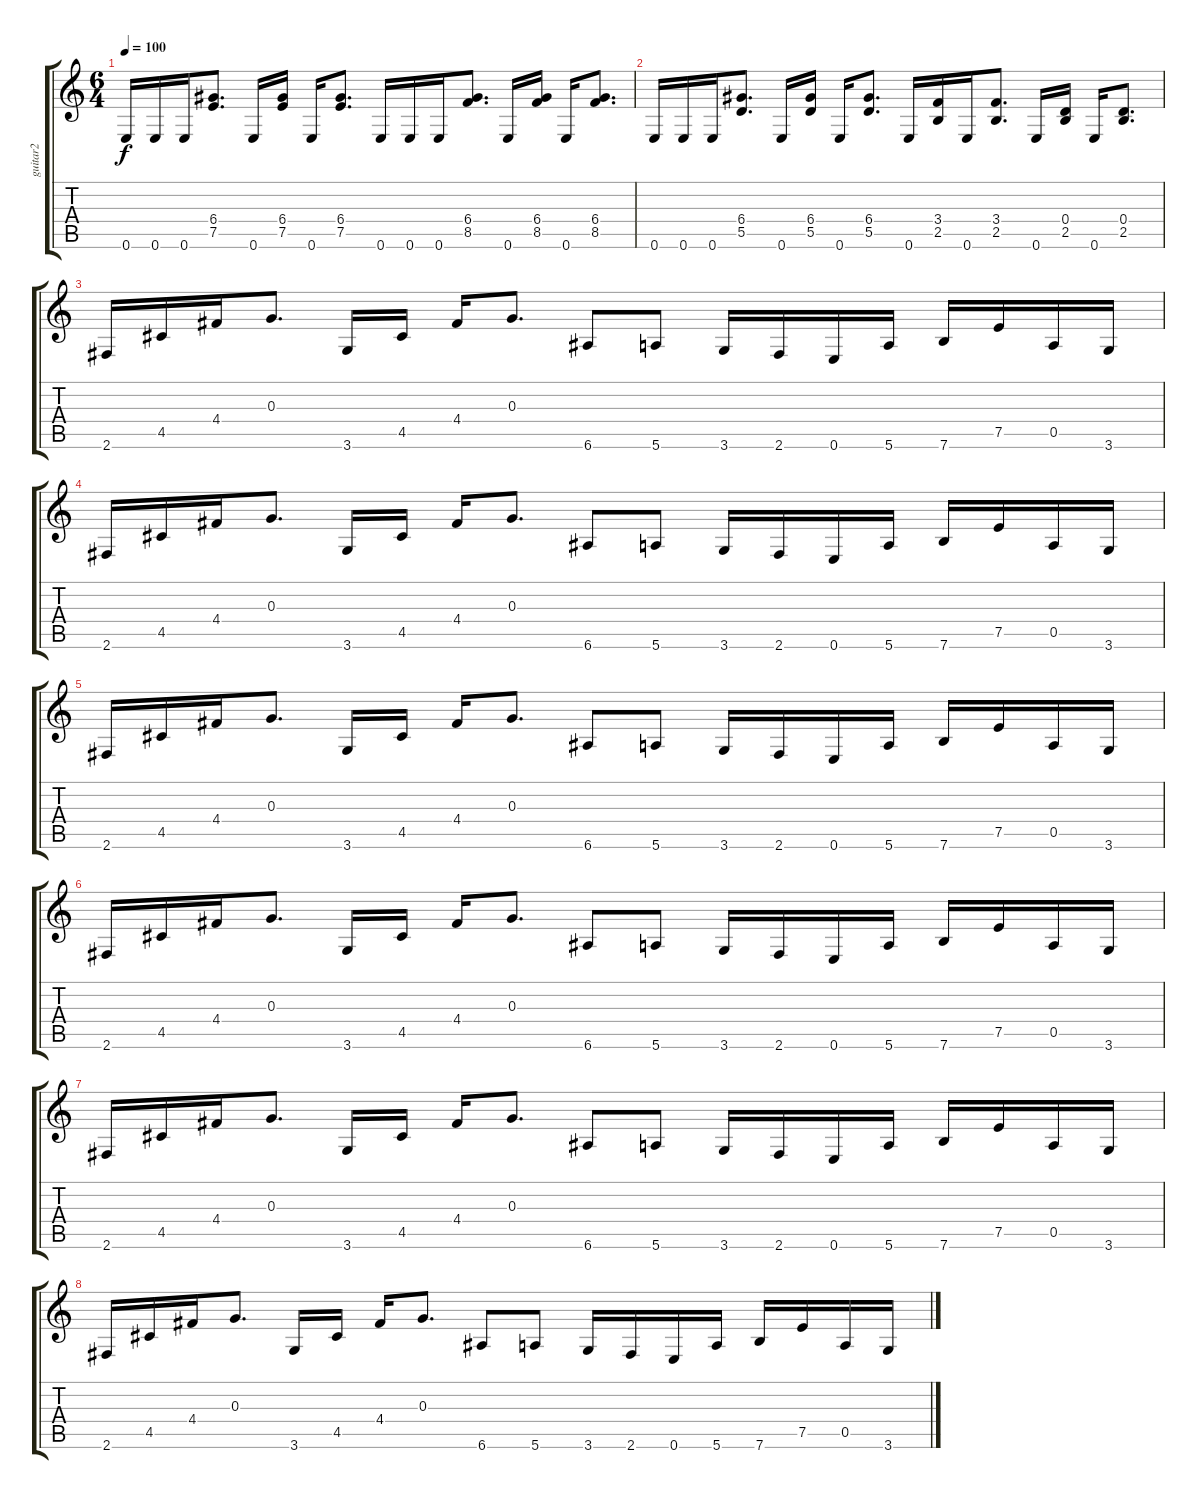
\track ("guitar2" "guitar2") {instrument distortionguitar}
\staff {score tabs}
\tuning (E4 B3 G3 D3 A2 E2) {hide}
\ts (6 4)
\tempo 100
\clef g2
\ks c
0.6.16{dy f} 0.6.16 0.6.16 (6.4 7.5).8{d} 0.6.16 (6.4 7.5).16 0.6.16 (6.4 7.5).8{d} 0.6.16 0.6.16 0.6.16 (6.4 8.5).8{d} 0.6.16 (6.4 8.5).16 0.6.16 (6.4 8.5).8{d} |
0.6.16 0.6.16 0.6.16 (6.4 5.5).8{d} 0.6.16 (6.4 5.5).16 0.6.16 (6.4 5.5).8{d} 0.6.16 (3.4 2.5).16 0.6.16 (3.4 2.5).8{d} 0.6.16 (0.4 2.5).16 0.6.16 (0.4 2.5).8{d} |
2.6.16 4.5.16 4.4.16 0.3.8{d} 3.6.16 4.5.16 4.4.16 0.3.8{d} 6.6.8 5.6.8 3.6.16 2.6.16 0.6.16 5.6.16 7.6.16 7.5.16 0.5.16 3.6.16 |
2.6.16 4.5.16 4.4.16 0.3.8{d} 3.6.16 4.5.16 4.4.16 0.3.8{d} 6.6.8 5.6.8 3.6.16 2.6.16 0.6.16 5.6.16 7.6.16 7.5.16 0.5.16 3.6.16 |
2.6.16 4.5.16 4.4.16 0.3.8{d} 3.6.16 4.5.16 4.4.16 0.3.8{d} 6.6.8 5.6.8 3.6.16 2.6.16 0.6.16 5.6.16 7.6.16 7.5.16 0.5.16 3.6.16 |
2.6.16 4.5.16 4.4.16 0.3.8{d} 3.6.16 4.5.16 4.4.16 0.3.8{d} 6.6.8 5.6.8 3.6.16 2.6.16 0.6.16 5.6.16 7.6.16 7.5.16 0.5.16 3.6.16 |
2.6.16 4.5.16 4.4.16 0.3.8{d} 3.6.16 4.5.16 4.4.16 0.3.8{d} 6.6.8 5.6.8 3.6.16 2.6.16 0.6.16 5.6.16 7.6.16 7.5.16 0.5.16 3.6.16 |
2.6.16 4.5.16 4.4.16 0.3.8{d} 3.6.16 4.5.16 4.4.16 0.3.8{d} 6.6.8 5.6.8 3.6.16 2.6.16 0.6.16 5.6.16 7.6.16 7.5.16 0.5.16 3.6.16
